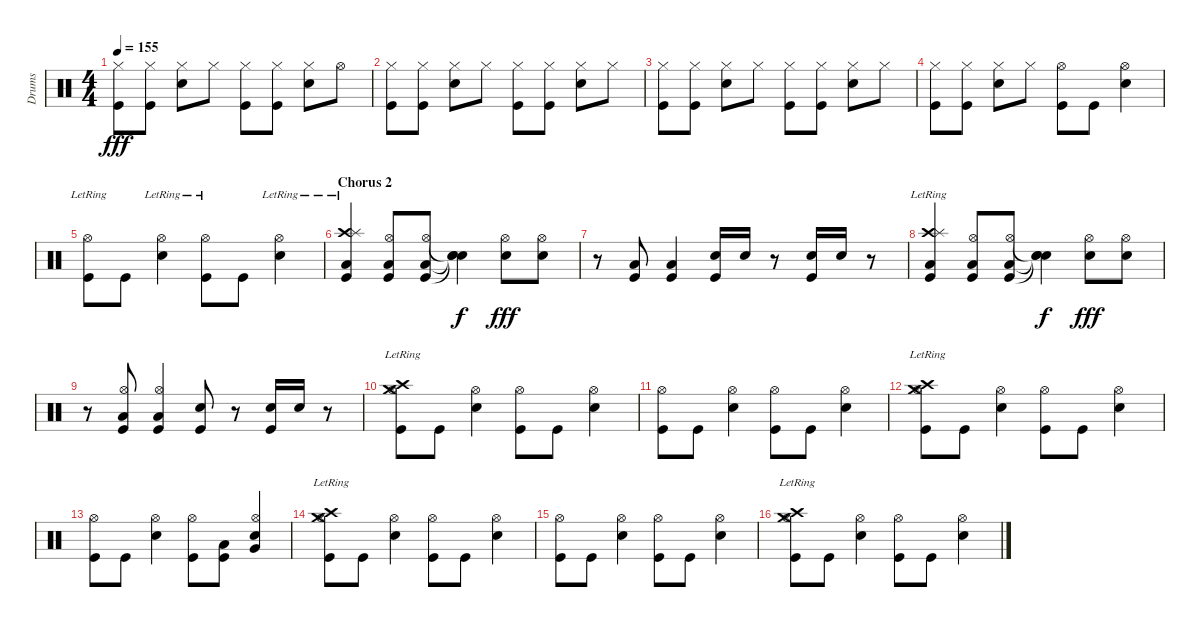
\track ("Drums" "Drums") {instrument percussion}
\staff {score}
\articulation defaults
\ts (4 4)
\tempo 155
\clef neutral
\ks c
("Hi-Hat (closed)" "Kick (hit)").8{dy fff} ("Hi-Hat (closed)" "Kick (hit)").8 ("Hi-Hat (closed)" "Snare (hit) 2").8 "Hi-Hat (closed)".8 ("Hi-Hat (closed)" "Kick (hit)").8 ("Hi-Hat (closed)" "Kick (hit)").8 ("Hi-Hat (closed)" "Snare (hit) 2").8 "Hi-Hat (open)".8 |
("Hi-Hat (closed)" "Kick (hit)").8 ("Hi-Hat (closed)" "Kick (hit)").8 ("Hi-Hat (closed)" "Snare (hit) 2").8 "Hi-Hat (closed)".8 ("Hi-Hat (closed)" "Kick (hit)").8 ("Hi-Hat (closed)" "Kick (hit)").8 ("Hi-Hat (closed)" "Snare (hit) 2").8 "Hi-Hat (closed)".8 |
("Hi-Hat (closed)" "Kick (hit)").8 ("Hi-Hat (closed)" "Kick (hit)").8 ("Hi-Hat (closed)" "Snare (hit) 2").8 "Hi-Hat (closed)".8 ("Hi-Hat (closed)" "Kick (hit)").8 ("Hi-Hat (closed)" "Kick (hit)").8 ("Hi-Hat (closed)" "Snare (hit) 2").8 "Hi-Hat (closed)".8 |
("Hi-Hat (closed)" "Kick (hit)").8 ("Hi-Hat (closed)" "Kick (hit)").8 ("Hi-Hat (closed)" "Snare (hit) 2").8 "Hi-Hat (closed)".8 ("Hi-Hat (open)" "Kick (hit)").8 "Kick (hit)".8 ("Hi-Hat (open)" "Snare (hit) 2").4 |
("Hi-Hat (open)"{lr} "Kick (hit)").8 "Kick (hit)".8 ("Hi-Hat (open)"{lr} "Snare (hit) 2").4 ("Hi-Hat (open)"{lr} "Kick (hit)").8 "Kick (hit)".8 ("Hi-Hat (open)"{lr} "Snare (hit) 2").4 |
\section ("" "Chorus 2")
("Crash high (hit)"{lr} "Splash (hit)"{lr} "Low Tom (hit)"{lr} "Kick (hit)"{lr}).4 ("Hi-Hat (open)" "Low Tom (hit)" "Kick (hit)").8 ("Hi-Hat (open)" "Low Tom (hit)" "Kick (hit)").8 ("Snare (hit)"{t} "Snare (hit)"{t} "Snare (hit)"{t}).4{dy f} ("Hi-Hat (open)" "Snare (hit) 2").8{dy fff} ("Hi-Hat (open)" "Snare (hit) 2").8 |
r.8 ("Low Tom (hit)" "Kick (hit)").8 ("Low Tom (hit)" "Kick (hit)").4 ("Snare (hit) 2" "Kick (hit)").16 "Snare (hit) 2".16 r.8 ("Snare (hit) 2" "Kick (hit)").16 "Snare (hit) 2".16 r.8 |
("Crash high (hit)"{lr} "Splash (hit)"{lr} "Low Tom (hit)"{lr} "Kick (hit)"{lr}).4 ("Hi-Hat (open)" "Low Tom (hit)" "Kick (hit)").8 ("Hi-Hat (open)" "Low Tom (hit)" "Kick (hit)").8 ("Snare (hit)"{t} "Snare (hit)"{t} "Snare (hit)"{t}).4{dy f} ("Hi-Hat (open)" "Snare (hit) 2").8{dy fff} ("Hi-Hat (open)" "Snare (hit) 2").8 |
r.8 ("Hi-Hat (open)" "Low Tom (hit)" "Kick (hit)").8 ("Hi-Hat (open)" "Low Tom (hit)" "Kick (hit)").4 ("Snare (hit) 2" "Kick (hit)").8 r.8 ("Snare (hit) 2" "Kick (hit)").16 "Snare (hit) 2".16 r.8 |
("Crash high (hit)"{lr} "Hi-Hat (open)" "Crash medium (hit)"{lr} "Kick (hit)").8 "Kick (hit)".8 ("Hi-Hat (open)" "Snare (hit) 2").4 ("Hi-Hat (open)" "Kick (hit)").8 "Kick (hit)".8 ("Hi-Hat (open)" "Snare (hit) 2").4 |
("Hi-Hat (open)" "Kick (hit)").8 "Kick (hit)".8 ("Hi-Hat (open)" "Snare (hit) 2").4 ("Hi-Hat (open)" "Kick (hit)").8 "Kick (hit)".8 ("Hi-Hat (open)" "Snare (hit) 2").4 |
("Crash high (hit)"{lr} "Hi-Hat (open)" "Crash medium (hit)"{lr} "Kick (hit)").8 "Kick (hit)".8 ("Hi-Hat (open)" "Snare (hit) 2").4 ("Hi-Hat (open)" "Kick (hit)").8 "Kick (hit)".8 ("Hi-Hat (open)" "Snare (hit) 2").4 |
("Hi-Hat (open)" "Kick (hit)").8 "Kick (hit)".8 ("Hi-Hat (open)" "Snare (hit) 2").4 ("Hi-Hat (open)" "Kick (hit)").8 ("Low Tom (hit)" "Kick (hit)").8 ("Hi-Hat (open)" "Very Low Tom (hit)" "Snare (hit) 2").4 |
("Crash high (hit)"{lr} "Hi-Hat (open)" "Crash medium (hit)"{lr} "Kick (hit)").8 "Kick (hit)".8 ("Hi-Hat (open)" "Snare (hit) 2").4 ("Hi-Hat (open)" "Kick (hit)").8 "Kick (hit)".8 ("Hi-Hat (open)" "Snare (hit) 2").4 |
("Hi-Hat (open)" "Kick (hit)").8 "Kick (hit)".8 ("Hi-Hat (open)" "Snare (hit) 2").4 ("Hi-Hat (open)" "Kick (hit)").8 "Kick (hit)".8 ("Hi-Hat (open)" "Snare (hit) 2").4 |
("Crash high (hit)"{lr} "Hi-Hat (open)" "Crash medium (hit)"{lr} "Kick (hit)").8 "Kick (hit)".8 ("Hi-Hat (open)" "Snare (hit) 2").4 ("Hi-Hat (open)" "Kick (hit)").8 "Kick (hit)".8 ("Hi-Hat (open)" "Snare (hit) 2").4
